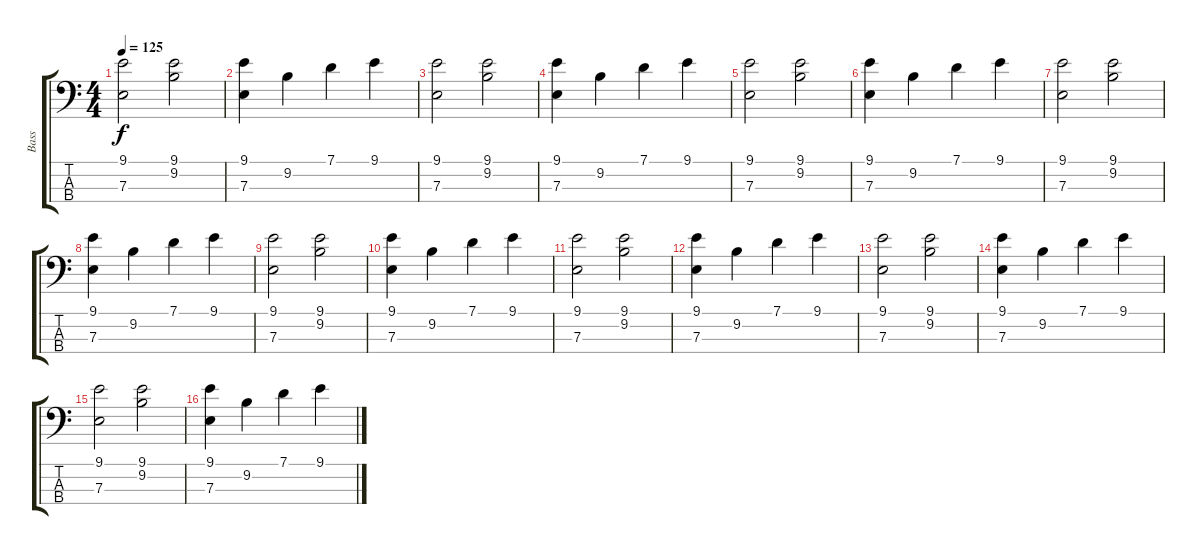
\track ("Bass" "Bass") {instrument electricbassfinger}
\staff {score tabs}
\tuning (G2 D2 A1 D1) {hide}
\ts (4 4)
\tempo 125
\clef f4
\ks c
(9.1 7.3).2{dy f} (9.1 9.2).2 |
(9.1 7.3).4 9.2.4 7.1.4 9.1.4 |
(9.1 7.3).2 (9.1 9.2).2 |
(9.1 7.3).4 9.2.4 7.1.4 9.1.4 |
(9.1 7.3).2 (9.1 9.2).2 |
(9.1 7.3).4 9.2.4 7.1.4 9.1.4 |
(9.1 7.3).2 (9.1 9.2).2 |
(9.1 7.3).4 9.2.4 7.1.4 9.1.4 |
(9.1 7.3).2 (9.1 9.2).2 |
(9.1 7.3).4 9.2.4 7.1.4 9.1.4 |
(9.1 7.3).2 (9.1 9.2).2 |
(9.1 7.3).4 9.2.4 7.1.4 9.1.4 |
(9.1 7.3).2 (9.1 9.2).2 |
(9.1 7.3).4 9.2.4 7.1.4 9.1.4 |
(9.1 7.3).2 (9.1 9.2).2 |
(9.1 7.3).4 9.2.4 7.1.4 9.1.4
